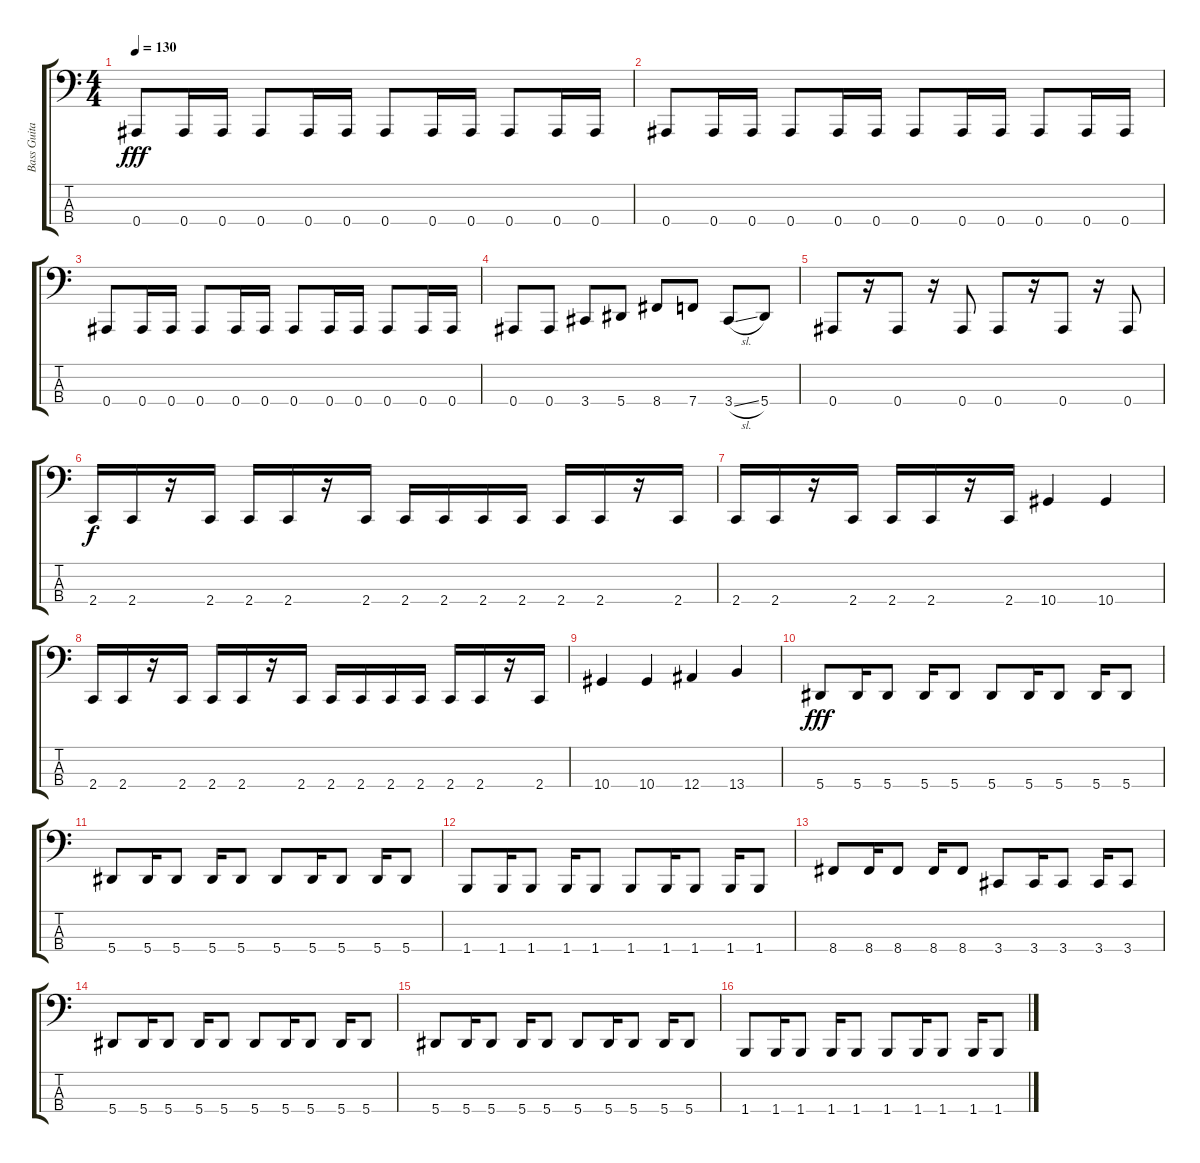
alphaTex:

\track ("Bass Guitar" "Bass Guita") {instrument acousticguitarsteel}
\staff {score tabs}
\tuning (Eb2 Bb1 F1 Bb0) {hide}
\ts (4 4)
\tempo 130
\clef f4
\ks c
0.4.8{dy fff} 0.4.16 0.4.16 0.4.8 0.4.16 0.4.16 0.4.8 0.4.16 0.4.16 0.4.8 0.4.16 0.4.16 |
0.4.8 0.4.16 0.4.16 0.4.8 0.4.16 0.4.16 0.4.8 0.4.16 0.4.16 0.4.8 0.4.16 0.4.16 |
0.4.8 0.4.16 0.4.16 0.4.8 0.4.16 0.4.16 0.4.8 0.4.16 0.4.16 0.4.8 0.4.16 0.4.16 |
0.4.8 0.4.8 3.4.8 5.4.8 8.4.8 7.4.8 3.4{sl}.8 5.4.8 |
0.4.8 r.16 0.4.8 r.16 0.4.8 0.4.8 r.16 0.4.8 r.16 0.4.8 |
2.4.16{dy f} 2.4.16 r.16 2.4.16 2.4.16 2.4.16 r.16 2.4.16 2.4.16 2.4.16 2.4.16 2.4.16 2.4.16 2.4.16 r.16 2.4.16 |
2.4.16 2.4.16 r.16 2.4.16 2.4.16 2.4.16 r.16 2.4.16 10.4.4 10.4.4 |
2.4.16 2.4.16 r.16 2.4.16 2.4.16 2.4.16 r.16 2.4.16 2.4.16 2.4.16 2.4.16 2.4.16 2.4.16 2.4.16 r.16 2.4.16 |
10.4.4 10.4.4 12.4.4 13.4.4 |
5.4.8{dy fff} 5.4.16 5.4.8 5.4.16 5.4.8 5.4.8 5.4.16 5.4.8 5.4.16 5.4.8 |
5.4.8 5.4.16 5.4.8 5.4.16 5.4.8 5.4.8 5.4.16 5.4.8 5.4.16 5.4.8 |
1.4.8 1.4.16 1.4.8 1.4.16 1.4.8 1.4.8 1.4.16 1.4.8 1.4.16 1.4.8 |
8.4.8 8.4.16 8.4.8 8.4.16 8.4.8 3.4.8 3.4.16 3.4.8 3.4.16 3.4.8 |
5.4.8 5.4.16 5.4.8 5.4.16 5.4.8 5.4.8 5.4.16 5.4.8 5.4.16 5.4.8 |
5.4.8 5.4.16 5.4.8 5.4.16 5.4.8 5.4.8 5.4.16 5.4.8 5.4.16 5.4.8 |
1.4.8 1.4.16 1.4.8 1.4.16 1.4.8 1.4.8 1.4.16 1.4.8 1.4.16 1.4.8
